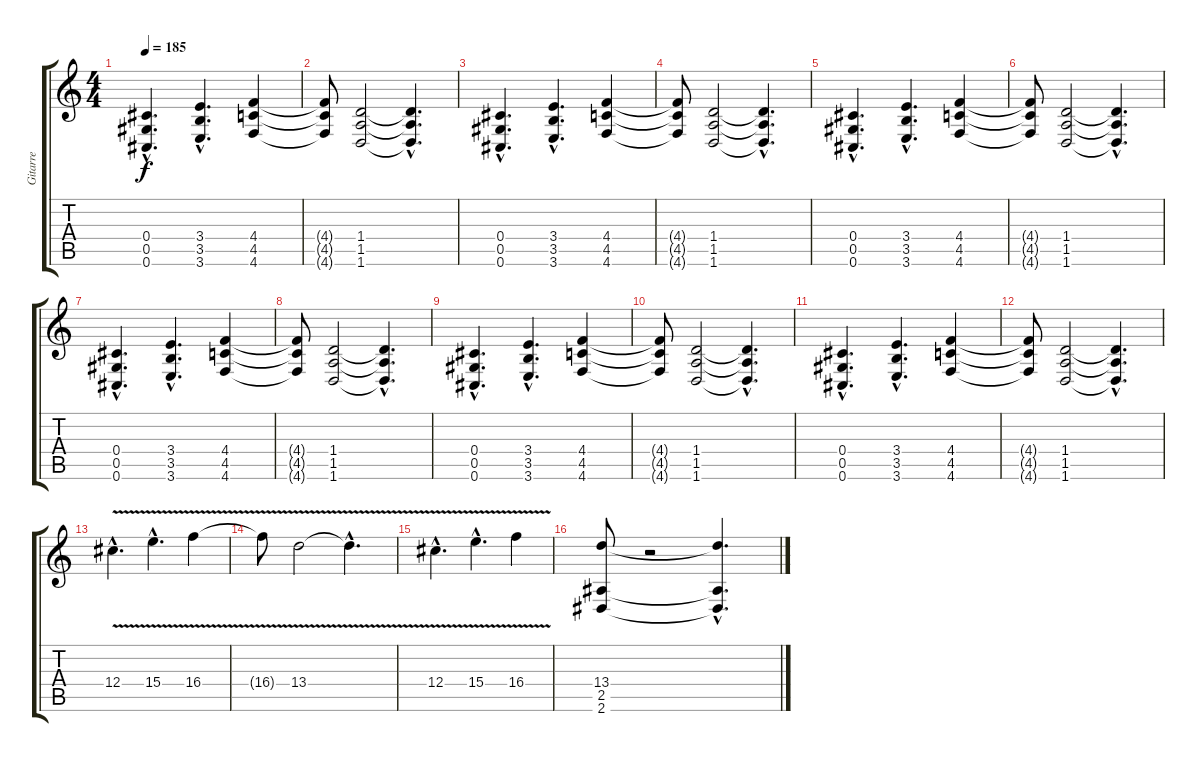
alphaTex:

\track ("Gitarre" "Gitarre") {instrument distortionguitar}
\staff {score tabs}
\tuning (Eb4 Bb3 Gb3 Db3 Ab2 Db2) {hide}
\ts (4 4)
\tempo 185
\clef g2
\ks c
(0.4{hac} 0.5{hac} 0.6{hac}).4{d dy f} (3.4{hac} 3.5{hac} 3.6{hac}).4{d} (4.4 4.5 4.6).4 |
(4.4{t} 4.5{t} 4.6{t}).8 (1.4 1.5 1.6).2 (1.4{hac t} 1.5{hac t} 1.6{hac t}).4{d} |
(0.4{hac} 0.5{hac} 0.6{hac}).4{d} (3.4{hac} 3.5{hac} 3.6{hac}).4{d} (4.4 4.5 4.6).4 |
(4.4{t} 4.5{t} 4.6{t}).8 (1.4 1.5 1.6).2 (1.4{hac t} 1.5{hac t} 1.6{hac t}).4{d} |
(0.4{hac} 0.5{hac} 0.6{hac}).4{d} (3.4{hac} 3.5{hac} 3.6{hac}).4{d} (4.4 4.5 4.6).4 |
(4.4{t} 4.5{t} 4.6{t}).8 (1.4 1.5 1.6).2 (1.4{hac t} 1.5{hac t} 1.6{hac t}).4{d} |
(0.4{hac} 0.5{hac} 0.6{hac}).4{d} (3.4{hac} 3.5{hac} 3.6{hac}).4{d} (4.4 4.5 4.6).4 |
(4.4{t} 4.5{t} 4.6{t}).8 (1.4 1.5 1.6).2 (1.4{hac t} 1.5{hac t} 1.6{hac t}).4{d} |
(0.4{hac} 0.5{hac} 0.6{hac}).4{d} (3.4{hac} 3.5{hac} 3.6{hac}).4{d} (4.4 4.5 4.6).4 |
(4.4{t} 4.5{t} 4.6{t}).8 (1.4 1.5 1.6).2 (1.4{hac t} 1.5{hac t} 1.6{hac t}).4{d} |
(0.4{hac} 0.5{hac} 0.6{hac}).4{d} (3.4{hac} 3.5{hac} 3.6{hac}).4{d} (4.4 4.5 4.6).4 |
(4.4{t} 4.5{t} 4.6{t}).8 (1.4 1.5 1.6).2 (1.4{hac t} 1.5{hac t} 1.6{hac t}).4{d} |
12.4{v hac}.4{d volume 10} 15.4{v hac}.4{d} 16.4{v}.4 |
16.4{t}.8 13.4{v}.2 13.4{hac t}.4{d} |
12.4{v hac}.4{d} 15.4{v hac}.4{d} 16.4{v}.4 |
(13.4 2.5 2.6).8 r.2 (13.4{hac t} 2.5{hac t} 2.6{hac t}).4{d}
